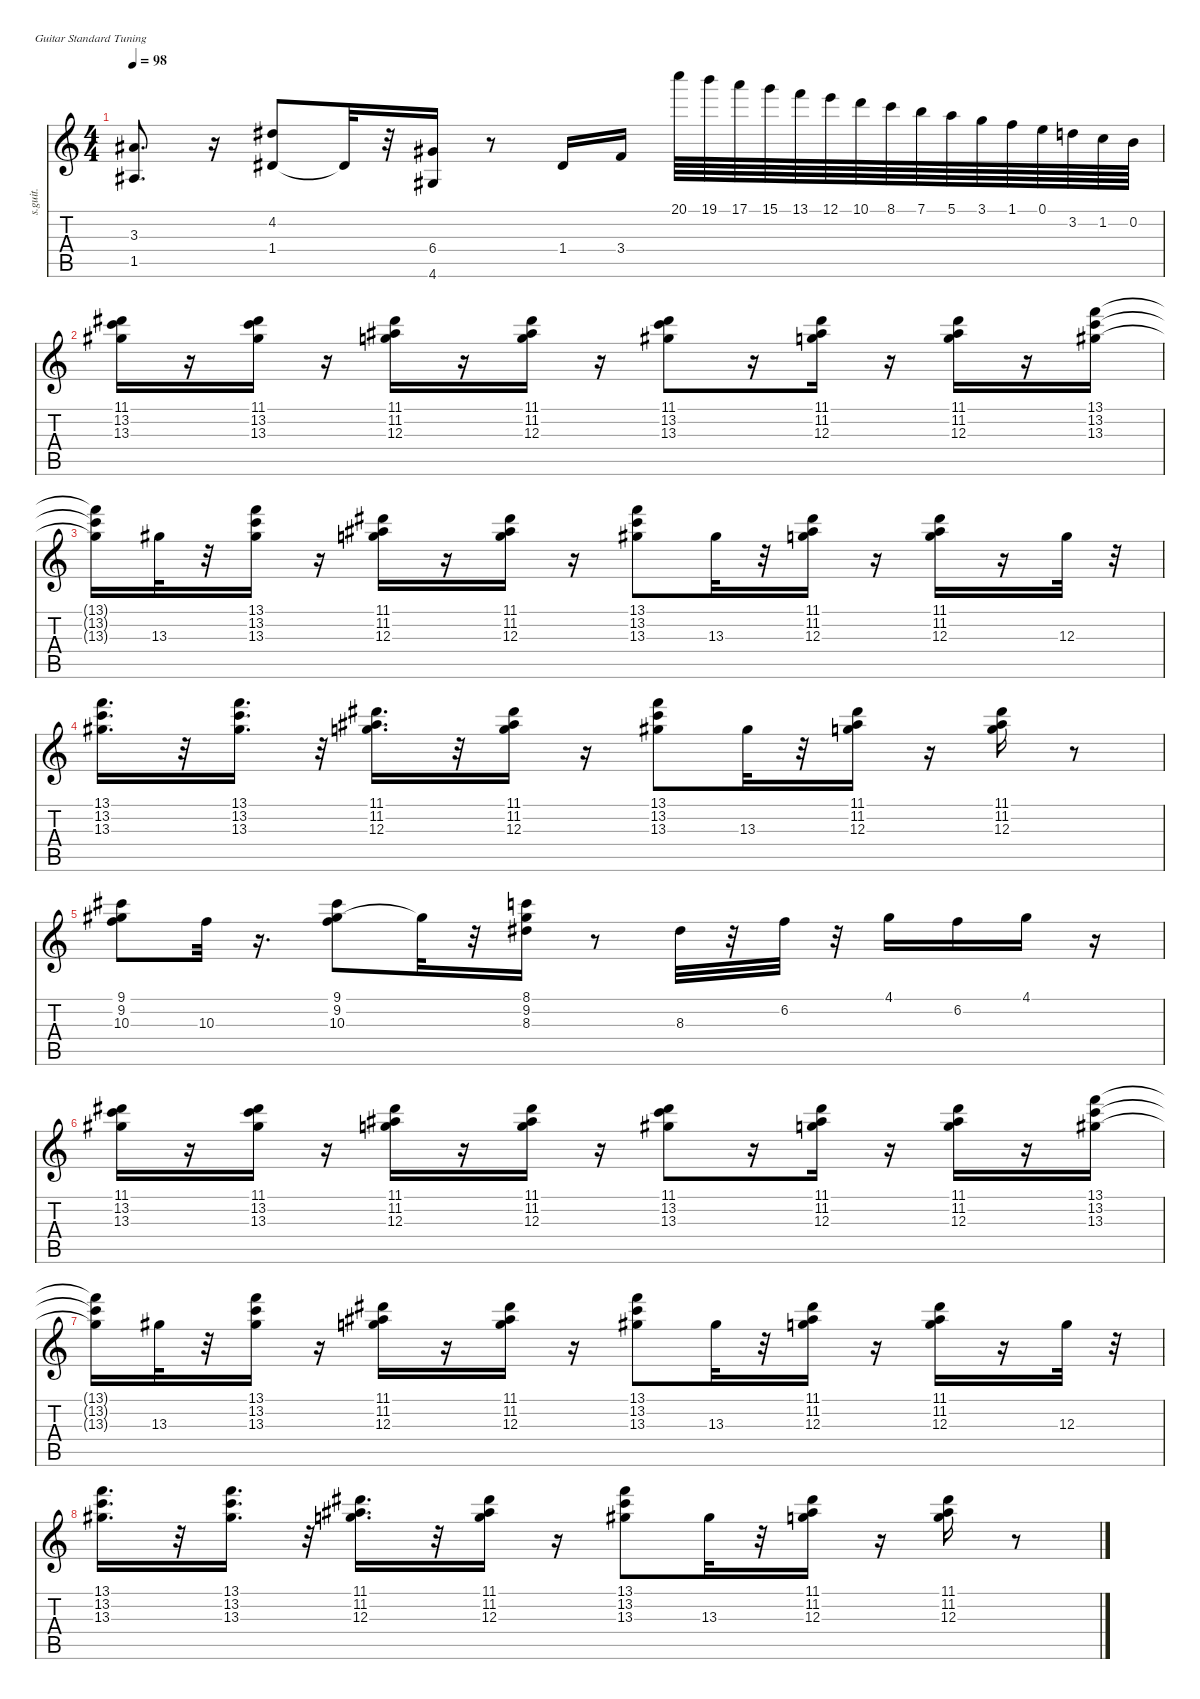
\defaultSystemsLayout 4
\hideDynamics
\bracketExtendMode nobrackets
\track ("" "s.guit.") {instrument brightacousticpiano}
\staff {score tabs}
\tuning (E4 B3 G3 D3 A2 E2)
\displaytranspose 12
\ts (4 4)
\tempo 98
\clef g2
\ks c
(3.3{acc #} 1.5{acc #}).8{d dy f} r.16 (4.2{acc #} 1.4{acc #}).8 1.4{t acc #}.32 r.32 (6.4{acc #} 4.6{acc #}).16 r.8 1.4{acc #}.16 3.4.16 20.1.64 19.1.64 17.1.64 15.1.64 13.1.64 12.1.64 10.1.64 8.1.64 7.1.64 5.1.64 3.1.64 1.1.64 0.1.64 3.2.64 1.2.64 0.2.64 |
(11.1{acc #} 13.2 13.3{acc #}).16 r.16 (11.1{acc #} 13.2 13.3{acc #}).16 r.16 (11.1{acc #} 11.2{acc #} 12.3).16 r.16 (11.1{acc #} 11.2{acc #} 12.3).16 r.16 (11.1{acc #} 13.2 13.3{acc #}).8 r.16 (11.1{acc #} 11.2{acc #} 12.3).16 r.16 (11.1{acc #} 11.2{acc #} 12.3).16 r.16 (13.1 13.2 13.3{acc #}).16 |
(13.1{t} 13.2{t} 13.3{t acc #}).16 13.3{acc #}.32 r.32 (13.1 13.2 13.3{acc #}).16 r.16 (11.1{acc #} 11.2{acc #} 12.3).16 r.16 (11.1{acc #} 11.2{acc #} 12.3).16 r.16 (13.1 13.2 13.3{acc #}).8 13.3{acc #}.32 r.32 (11.1{acc #} 11.2{acc #} 12.3).16 r.16 (11.1{acc #} 11.2{acc #} 12.3).16 r.16 12.3.32 r.32 |
(13.1 13.2 13.3{acc #}).16{d} r.32 (13.1 13.2 13.3{acc #}).16{d} r.32 (11.1{acc #} 11.2{acc #} 12.3).16{d} r.32 (11.1{acc #} 11.2{acc #} 12.3).16 r.16 (13.1 13.2 13.3{acc #}).8 13.3{acc #}.32 r.32 (11.1{acc #} 11.2{acc #} 12.3).16 r.16 (11.1{acc #} 11.2{acc #} 12.3).16 r.8 |
(9.1{acc #} 9.2{acc #} 10.3).8 10.3.32 r.16{d} (9.1{acc #} 9.2{acc #} 10.3).8 9.2{t acc #}.32 r.32 (8.1 9.2{acc #} 8.3{acc #}).16 r.8 8.3{acc #}.32 r.32 6.2.32 r.32 4.1{acc #}.16 6.2.16 4.1{acc #}.16 r.16 |
(11.1{acc #} 13.2 13.3{acc #}).16 r.16 (11.1{acc #} 13.2 13.3{acc #}).16 r.16 (11.1{acc #} 11.2{acc #} 12.3).16 r.16 (11.1{acc #} 11.2{acc #} 12.3).16 r.16 (11.1{acc #} 13.2 13.3{acc #}).8 r.16 (11.1{acc #} 11.2{acc #} 12.3).16 r.16 (11.1{acc #} 11.2{acc #} 12.3).16 r.16 (13.1 13.2 13.3{acc #}).16 |
(13.1{t} 13.2{t} 13.3{t acc #}).16 13.3{acc #}.32 r.32 (13.1 13.2 13.3{acc #}).16 r.16 (11.1{acc #} 11.2{acc #} 12.3).16 r.16 (11.1{acc #} 11.2{acc #} 12.3).16 r.16 (13.1 13.2 13.3{acc #}).8 13.3{acc #}.32 r.32 (11.1{acc #} 11.2{acc #} 12.3).16 r.16 (11.1{acc #} 11.2{acc #} 12.3).16 r.16 12.3.32 r.32 |
(13.1 13.2 13.3{acc #}).16{d} r.32 (13.1 13.2 13.3{acc #}).16{d} r.32 (11.1{acc #} 11.2{acc #} 12.3).16{d} r.32 (11.1{acc #} 11.2{acc #} 12.3).16 r.16 (13.1 13.2 13.3{acc #}).8 13.3{acc #}.32 r.32 (11.1{acc #} 11.2{acc #} 12.3).16 r.16 (11.1{acc #} 11.2{acc #} 12.3).16 r.8
